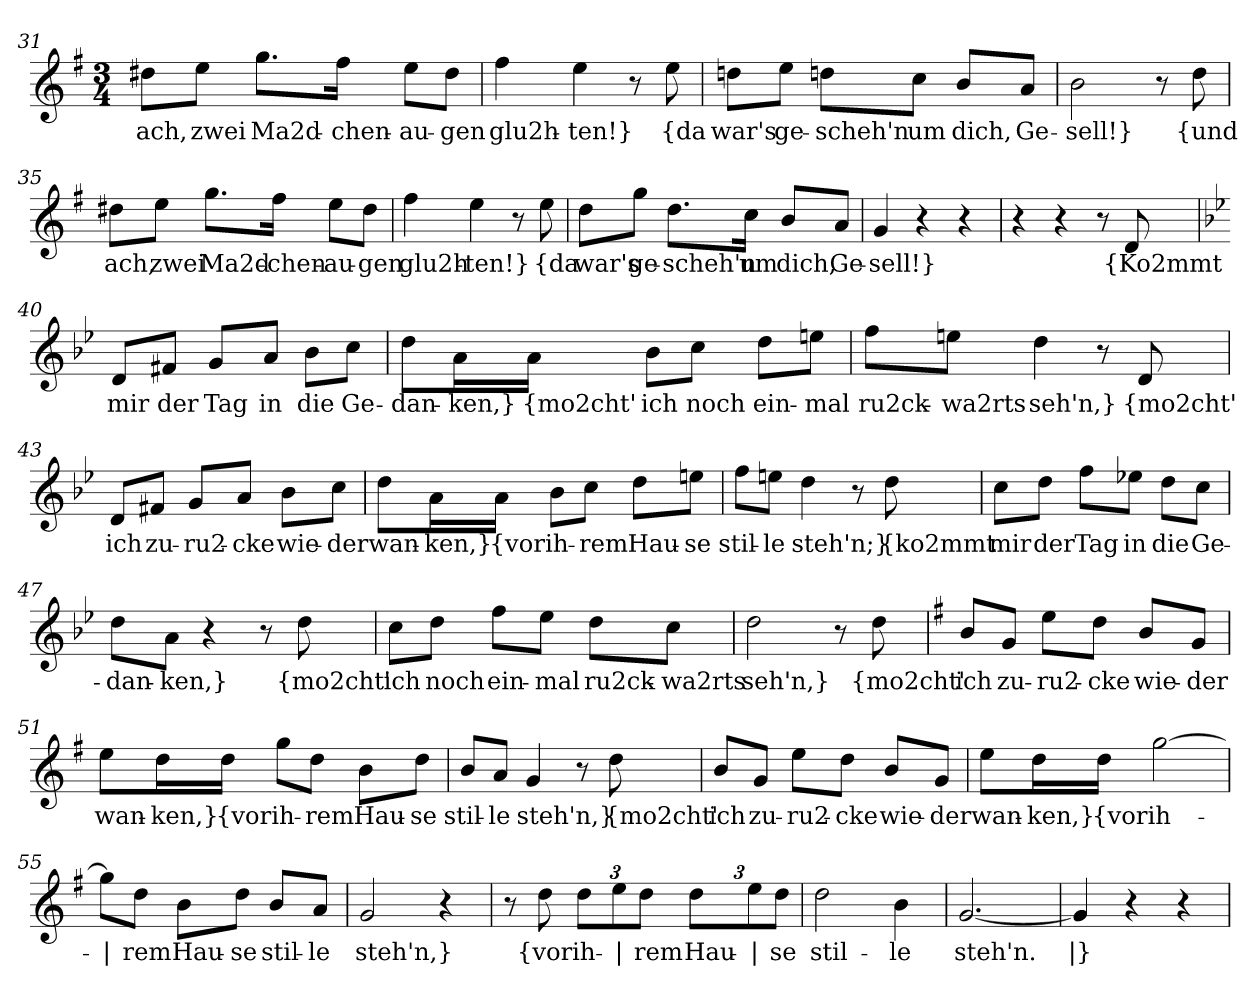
**kern	**text
*part1	*part1
*staff1	*staff1
!!LO:LB:g=z
*clefG2	*
*k[f#]	*
*M3/4	*
=31	=31
!	!LO:LY:b
8dd#X\L	ach,
!	!LO:LY:b
8ee\J	zwei
!	!LO:LY:b
8.gg\L	Ma2d-
!	!LO:LY:b
16ff#\Jk	-chen-
!	!LO:LY:b
8ee\L	-au-
!	!LO:LY:b
8dd#\J	-gen
=32	=32
!	!LO:LY:b
4ff#\	glu2h-
!	!LO:LY:b
4ee\	-ten!}
8r	.
!	!LO:LY:b
8ee\	{da
=33	=33
!	!LO:LY:b
8ddn\L	war's
!	!LO:LY:b
8ee\J	ge-
!	!LO:LY:b
8ddn\L	-scheh'n
!	!LO:LY:b
8cc\J	um
!	!LO:LY:b
8b/L	dich,
!	!LO:LY:b
8a/J	Ge-
=34	=34
!	!LO:LY:b
2b\	-sell!}
8r	.
!	!LO:LY:b
8dd\	{und
!!LO:LB:g=z
=35	=35
!	!LO:LY:b
8dd#X\L	ach,
!	!LO:LY:b
8ee\J	zwei
!	!LO:LY:b
8.gg\L	Ma2d-
!	!LO:LY:b
16ff#\Jk	-chen-
!	!LO:LY:b
8ee\L	-au-
!	!LO:LY:b
8dd#\J	-gen
=36	=36
!	!LO:LY:b
4ff#\	glu2h-
!	!LO:LY:b
4ee\	-ten!}
8r	.
!	!LO:LY:b
8ee\	{da
=37	=37
!	!LO:LY:b
8dd\L	war's
!	!LO:LY:b
8gg\J	ge-
!	!LO:LY:b
8.dd\L	-scheh'n
!	!LO:LY:b
16cc\Jk	um
!	!LO:LY:b
8b/L	dich,
!	!LO:LY:b
8a/J	Ge-
=38	=38
!	!LO:LY:b
4g/	-sell!}
4r	.
4r	.
!!LO:PB:g=z
=39	=39
4r	.
4r	.
8r	.
!	!LO:LY:b
8d/	{Ko2mmt
=40	=40
*k[b-e-]	*
!	!LO:LY:b
8d/L	mir
!	!LO:LY:b
8f#X/J	der
!	!LO:LY:b
8g/L	Tag
!	!LO:LY:b
8a/J	in
!	!LO:LY:b
8b-\L	die
!	!LO:LY:b
8cc\J	Ge-
=41	=41
!	!LO:LY:b
8dd\L	-dan-
!	!LO:LY:b
16a\L	-ken,}
!	!LO:LY:b
16a\JJ	{mo2cht'
!	!LO:LY:b
8b-\L	ich
!	!LO:LY:b
8cc\J	noch
!	!LO:LY:b
8dd\L	ein-
!	!LO:LY:b
8een\J	-mal
!!LO:LB:g=z
=42	=42
!	!LO:LY:b
8ff\L	ru2ck-
!	!LO:LY:b
8een\J	-wa2rts
!	!LO:LY:b
4dd\	seh'n,}
8r	.
!	!LO:LY:b
8d/	{mo2cht'
=43	=43
!	!LO:LY:b
8d/L	ich
!	!LO:LY:b
8f#X/J	zu-
!	!LO:LY:b
8g/L	-ru2-
!	!LO:LY:b
8a/J	-cke
!	!LO:LY:b
8b-\L	wie-
!	!LO:LY:b
8cc\J	-der
=44	=44
!	!LO:LY:b
8dd\L	wan-
!	!LO:LY:b
16a\L	-ken,}
!	!LO:LY:b
16a\JJ	{vor
!	!LO:LY:b
8b-\L	ih-
!	!LO:LY:b
8cc\J	-rem
!	!LO:LY:b
8dd\L	Hau-
!	!LO:LY:b
8een\J	-se
!!LO:LB:g=z
=45	=45
!	!LO:LY:b
8ff\L	stil-
!	!LO:LY:b
8een\J	-le
!	!LO:LY:b
4dd\	steh'n;}
8r	.
!	!LO:LY:b
8dd\	{ko2mmt
=46	=46
!	!LO:LY:b
8cc\L	mir
!	!LO:LY:b
8dd\J	der
!	!LO:LY:b
8ff\L	Tag
!	!LO:LY:b
8ee-X\J	in
!	!LO:LY:b
8dd\L	die
!	!LO:LY:b
8cc\J	Ge-
=47	=47
!	!LO:LY:b
8dd\L	-dan-
!	!LO:LY:b
8a\J	-ken,}
4r	.
8r	.
!	!LO:LY:b
8dd\	{mo2cht'
!!LO:LB:g=z
=48	=48
!	!LO:LY:b
8cc\L	ich
!	!LO:LY:b
8dd\J	noch
!	!LO:LY:b
8ff\L	ein-
!	!LO:LY:b
8ee-\J	-mal
!	!LO:LY:b
8dd\L	ru2ck-
!	!LO:LY:b
8cc\J	-wa2rts
=49	=49
!	!LO:LY:b
2dd\	seh'n,}
8r	.
!	!LO:LY:b
8dd\	{mo2cht'
=50	=50
*k[f#]	*
!	!LO:LY:b
8b/L	ich
!	!LO:LY:b
8g/J	zu-
!	!LO:LY:b
8ee\L	-ru2-
!	!LO:LY:b
8dd\J	-cke
!	!LO:LY:b
8b/L	wie-
!	!LO:LY:b
8g/J	-der
!!LO:LB:g=z
=51	=51
!	!LO:LY:b
8ee\L	wan-
!	!LO:LY:b
16dd\L	-ken,}
!	!LO:LY:b
16dd\JJ	{vor
!	!LO:LY:b
8gg\L	ih-
!	!LO:LY:b
8dd\J	-rem
!	!LO:LY:b
8b\L	Hau-
!	!LO:LY:b
8dd\J	-se
=52	=52
!	!LO:LY:b
8b/L	stil-
!	!LO:LY:b
8a/J	-le
!	!LO:LY:b
4g/	steh'n,}
8r	.
!	!LO:LY:b
8dd\	{mo2cht'
=53	=53
!	!LO:LY:b
8b/L	ich
!	!LO:LY:b
8g/J	zu-
!	!LO:LY:b
8ee\L	-ru2-
!	!LO:LY:b
8dd\J	-cke
!	!LO:LY:b
8b/L	wie-
!	!LO:LY:b
8g/J	-der
!!LO:LB:g=z
=54	=54
!	!LO:LY:b
8ee\L	wan-
!	!LO:LY:b
16dd\L	-ken,}
!	!LO:LY:b
16dd\JJ	{vor
!	!LO:LY:b
[2gg\	ih-
=55	=55
!	!LO:LY:b
8gg\L]	|
!	!LO:LY:b
8dd\J	-rem
!	!LO:LY:b
8b\L	Hau-
!	!LO:LY:b
8dd\J	-se
!	!LO:LY:b
8b/L	stil-
!	!LO:LY:b
8a/J	-le
=56	=56
!	!LO:LY:b
2g/	steh'n,}
4r	.
=57	=57
8r	.
!	!LO:LY:b
8dd\	{vor
*Xbrackettup	*
!	!LO:LY:b
12dd\L	ih-
!	!LO:LY:b
12ee\	|
!	!LO:LY:b
12dd\J	-rem
!	!LO:LY:b
12dd\L	Hau-
!	!LO:LY:b
12ee\	|
!	!LO:LY:b
12dd\J	-se
=58	=58
!	!LO:LY:b
2dd\	stil-
!	!LO:LY:b
4b\	-le
=59	=59
!	!LO:LY:b
[2.g/	steh'n.
=60	=60
!	!LO:LY:b
4g/]	|}
4r	.
4r	.
=	=
*-	*-
